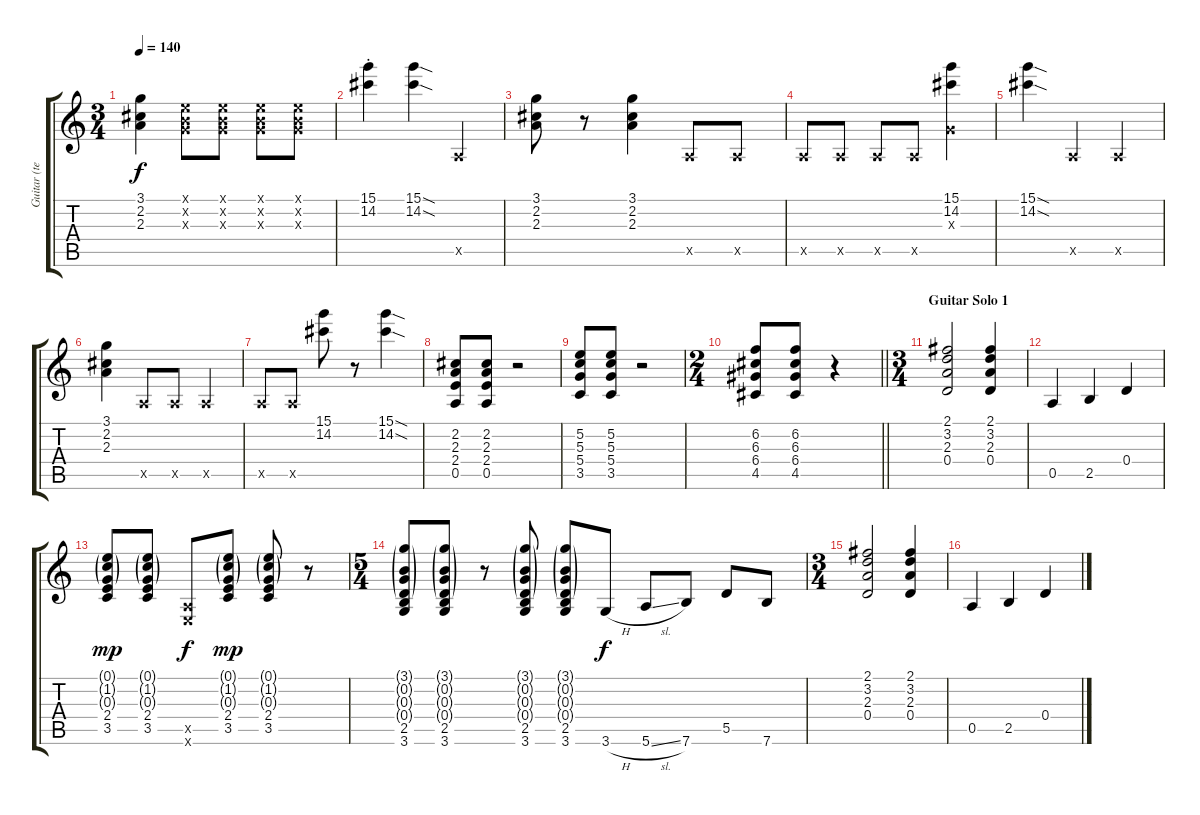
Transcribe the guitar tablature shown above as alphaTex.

\track ("Guitar (tele)" "Guitar (te") {instrument overdrivenguitar}
\staff {score tabs}
\tuning (E4 B3 G3 D3 A2 E2) {hide}
\ts (3 4)
\tempo 140
\clef g2
\ks c
(3.1 2.2 2.3).4{dy f} (0.1{x} 0.2{x} 0.3{x}).8 (0.1{x} 0.2{x} 0.3{x}).8 (0.1{x} 0.2{x} 0.3{x}).8 (0.1{x} 0.2{x} 0.3{x}).8 |
(15.1{st} 14.2{st}).4 (15.1{sod} 14.2{sod}).4 0.5{x}.4{balance 12} |
(3.1 2.2 2.3).8 r.8 (3.1 2.2 2.3).4 0.5{x}.8 0.5{x}.8 |
0.5{x}.8 0.5{x}.8 0.5{x}.8 0.5{x}.8 (15.1 14.2 0.3{x}).4 |
(15.1{sod} 14.2{sod}).4 0.5{x}.4 0.5{x}.4{balance 3} |
(3.1 2.2 2.3).4 0.5{x}.8 0.5{x}.8 0.5{x}.4 |
0.5{x}.8 0.5{x}.8 (15.1 14.2).8 r.8 (15.1{sod} 14.2{sod}).4 |
(2.2 2.3 2.4 0.5).8 (2.2 2.3 2.4 0.5).8 r.2 |
(5.2 5.3 5.4 3.5).8 (5.2 5.3 5.4 3.5).8 r.2 |
\ts (2 4)
\barLineRight lightlight
(6.2 6.3 6.4 4.5).8 (6.2 6.3 6.4 4.5).8 r.4 |
\ts (3 4)
\section ("" "Guitar Solo 1")
(2.1 3.2 2.3 0.4).2 (2.1 3.2 2.3 0.4).4 |
0.5.4 2.5.4 0.4.4 |
(0.1{g} 1.2{g} 0.3{g} 2.4 3.5).8{dy mp} (0.1{g} 1.2{g} 0.3{g} 2.4 3.5).8 (0.5{x} 0.6{x}).8{dy f} (0.1{g} 1.2{g} 0.3{g} 2.4 3.5).8{dy mp} (0.1{g} 1.2{g} 0.3{g} 2.4 3.5).8 r.8 |
\ts (5 4)
(3.1{g} 0.2{g} 0.3{g} 0.4{g} 2.5 3.6).8 (3.1{g} 0.2{g} 0.3{g} 0.4{g} 2.5 3.6).8 r.8 (3.1{g} 0.2{g} 0.3{g} 0.4{g} 2.5 3.6).8 (3.1{g} 0.2{g} 0.3{g} 0.4{g} 2.5 3.6).8 3.6{h}.8{dy f} 5.6{sl}.8 7.6.8 5.5.8 7.6.8 |
\ts (3 4)
(2.1 3.2 2.3 0.4).2 (2.1 3.2 2.3 0.4).4 |
0.5.4 2.5.4 0.4.4
